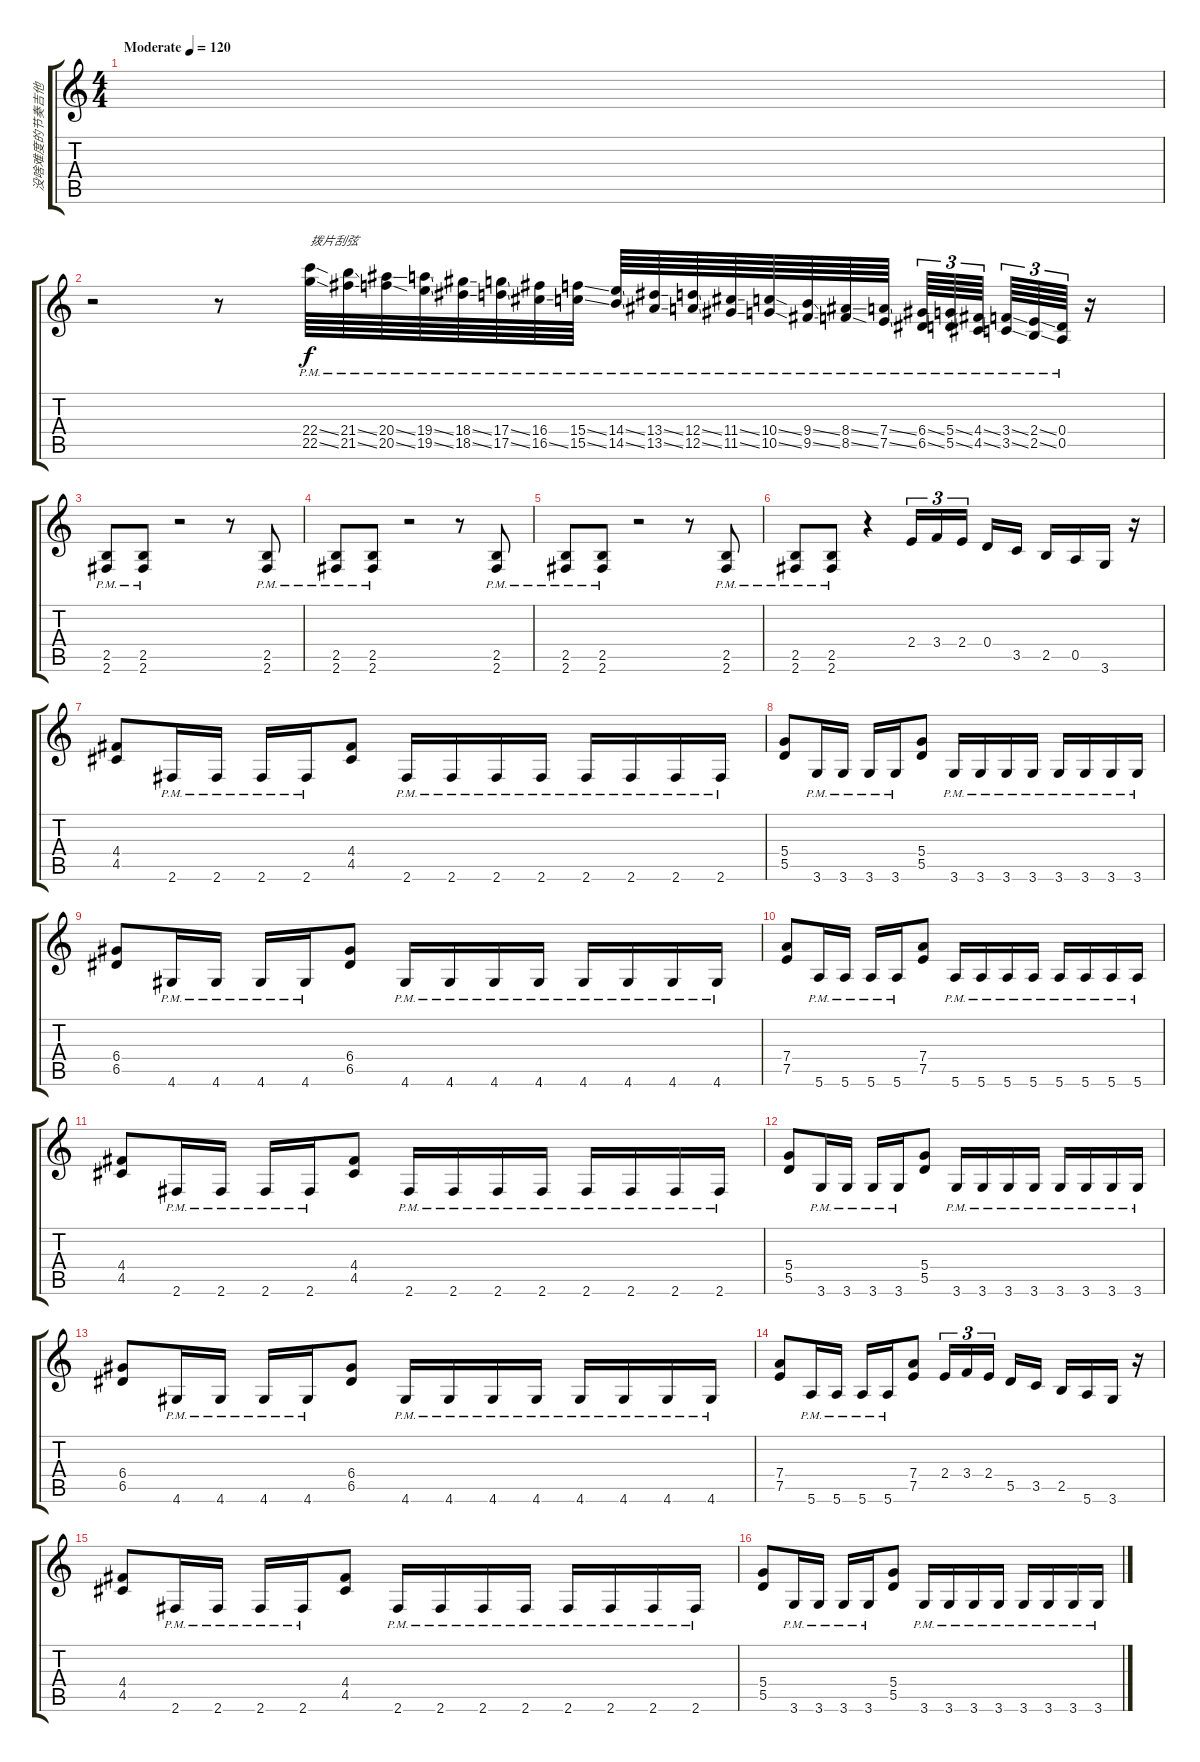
\track ("没啥难度的节奏吉他" "没啥难度的节奏吉他") {instrument distortionguitar}
\staff {score tabs}
\tuning (E4 B3 G3 D3 A2 E2) {hide}
\ts (4 4)
\tempo (120 "Moderate")
\clef g2
\ks c
|
r.2 r.8 (22.4{ss pm} 22.5{ss pm}).64{txt "拨片刮弦"} (21.4{ss pm} 21.5{ss pm}).64 (20.4{ss pm} 20.5{ss pm}).64 (19.4{ss pm} 19.5{ss pm}).64 (18.4{ss pm} 18.5{ss pm}).64 (17.4{ss pm} 17.5{ss pm}).64 (16.4{pm} 16.5{ss pm}).64 (15.4{ss pm} 15.5{ss pm}).64 (14.4{ss pm} 14.5{ss pm}).64 (13.4{ss pm} 13.5{ss pm}).64 (12.4{ss pm} 12.5{ss pm}).64 (11.4{ss pm} 11.5{ss pm}).64 (10.4{ss pm} 10.5{ss pm}).64 (9.4{ss pm} 9.5{ss pm}).64 (8.4{ss pm} 8.5{ss pm}).64 (7.4{ss pm} 7.5{ss pm}).64{beam splitsecondary} (6.4{ss pm} 6.5{ss pm}).64{tu (3 2)} (5.4{ss pm} 5.5{ss pm}).64{tu (3 2)} (4.4{ss pm} 4.5{ss pm}).64{tu (3 2) beam splitsecondary} (3.4{ss pm} 3.5{ss pm}).64{tu (3 2)} (2.4{ss pm} 2.5{ss pm}).64{tu (3 2)} (0.4{pm} 0.5{pm}).64{tu (3 2)} r.16 |
(2.5{pm} 2.6{pm}).8{dy f} (2.5{pm} 2.6{pm}).8 r.2 r.8 (2.5{pm} 2.6{pm}).8 |
(2.5{pm} 2.6{pm}).8 (2.5{pm} 2.6{pm}).8 r.2 r.8 (2.5{pm} 2.6{pm}).8 |
(2.5{pm} 2.6{pm}).8 (2.5{pm} 2.6{pm}).8 r.2 r.8 (2.5{pm} 2.6{pm}).8 |
(2.5{pm} 2.6{pm}).8 (2.5{pm} 2.6{pm}).8 r.4 2.4.16{tu (3 2)} 3.4.16{tu (3 2)} 2.4.16{tu (3 2) beam splitsecondary} 0.4.16 3.5.16 2.5.16 0.5.16 3.6.16 r.16 |
(4.4 4.5).8 2.6{pm}.16 2.6{pm}.16 2.6{pm}.16 2.6{pm}.16 (4.4 4.5).8 2.6{pm}.16 2.6{pm}.16 2.6{pm}.16 2.6{pm}.16 2.6{pm}.16 2.6{pm}.16 2.6{pm}.16 2.6{pm}.16 |
(5.4 5.5).8 3.6{pm}.16 3.6{pm}.16 3.6{pm}.16 3.6{pm}.16 (5.4 5.5).8 3.6{pm}.16 3.6{pm}.16 3.6{pm}.16 3.6{pm}.16 3.6{pm}.16 3.6{pm}.16 3.6{pm}.16 3.6{pm}.16 |
(6.4 6.5).8 4.6{pm}.16 4.6{pm}.16 4.6{pm}.16 4.6{pm}.16 (6.4 6.5).8 4.6{pm}.16 4.6{pm}.16 4.6{pm}.16 4.6{pm}.16 4.6{pm}.16 4.6{pm}.16 4.6{pm}.16 4.6{pm}.16 |
(7.4 7.5).8 5.6{pm}.16 5.6{pm}.16 5.6{pm}.16 5.6{pm}.16 (7.4 7.5).8 5.6{pm}.16 5.6{pm}.16 5.6{pm}.16 5.6{pm}.16 5.6{pm}.16 5.6{pm}.16 5.6{pm}.16 5.6{pm}.16 |
(4.4 4.5).8 2.6{pm}.16 2.6{pm}.16 2.6{pm}.16 2.6{pm}.16 (4.4 4.5).8 2.6{pm}.16 2.6{pm}.16 2.6{pm}.16 2.6{pm}.16 2.6{pm}.16 2.6{pm}.16 2.6{pm}.16 2.6{pm}.16 |
(5.4 5.5).8 3.6{pm}.16 3.6{pm}.16 3.6{pm}.16 3.6{pm}.16 (5.4 5.5).8 3.6{pm}.16 3.6{pm}.16 3.6{pm}.16 3.6{pm}.16 3.6{pm}.16 3.6{pm}.16 3.6{pm}.16 3.6{pm}.16 |
(6.4 6.5).8 4.6{pm}.16 4.6{pm}.16 4.6{pm}.16 4.6{pm}.16 (6.4 6.5).8 4.6{pm}.16 4.6{pm}.16 4.6{pm}.16 4.6{pm}.16 4.6{pm}.16 4.6{pm}.16 4.6{pm}.16 4.6{pm}.16 |
(7.4 7.5).8 5.6{pm}.16 5.6{pm}.16 5.6{pm}.16 5.6{pm}.16 (7.4 7.5).8 2.4.16{tu (3 2)} 3.4.16{tu (3 2)} 2.4.16{tu (3 2) beam splitsecondary} 5.5.16 3.5.16 2.5.16 5.6.16 3.6.16 r.16 |
(4.4 4.5).8 2.6{pm}.16 2.6{pm}.16 2.6{pm}.16 2.6{pm}.16 (4.4 4.5).8 2.6{pm}.16 2.6{pm}.16 2.6{pm}.16 2.6{pm}.16 2.6{pm}.16 2.6{pm}.16 2.6{pm}.16 2.6{pm}.16 |
(5.4 5.5).8 3.6{pm}.16 3.6{pm}.16 3.6{pm}.16 3.6{pm}.16 (5.4 5.5).8 3.6{pm}.16 3.6{pm}.16 3.6{pm}.16 3.6{pm}.16 3.6{pm}.16 3.6{pm}.16 3.6{pm}.16 3.6{pm}.16
